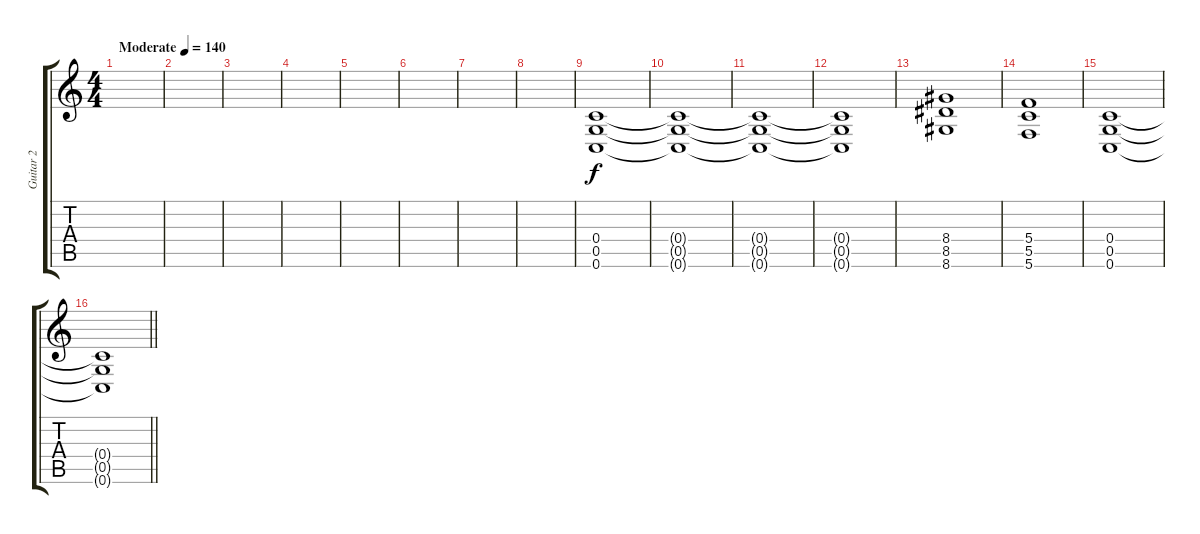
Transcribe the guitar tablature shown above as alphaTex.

\track ("Guitar 2" "Guitar 2") {instrument distortionguitar}
\staff {score tabs}
\tuning (D4 A3 F3 C3 G2 C2) {hide}
\ts (4 4)
\tempo (140 "Moderate")
\clef g2
\ks c
|
|
|
|
|
|
|
|
(0.4 0.5 0.6).1 |
(0.4{t} 0.5{t} 0.6{t}).1 |
(0.4{t} 0.5{t} 0.6{t}).1 |
(0.4{t} 0.5{t} 0.6{t}).1 |
(8.4 8.5 8.6).1 |
(5.4 5.5 5.6).1 |
(0.4 0.5 0.6).1 |
\barLineRight lightlight
(0.4{t} 0.5{t} 0.6{t}).1
